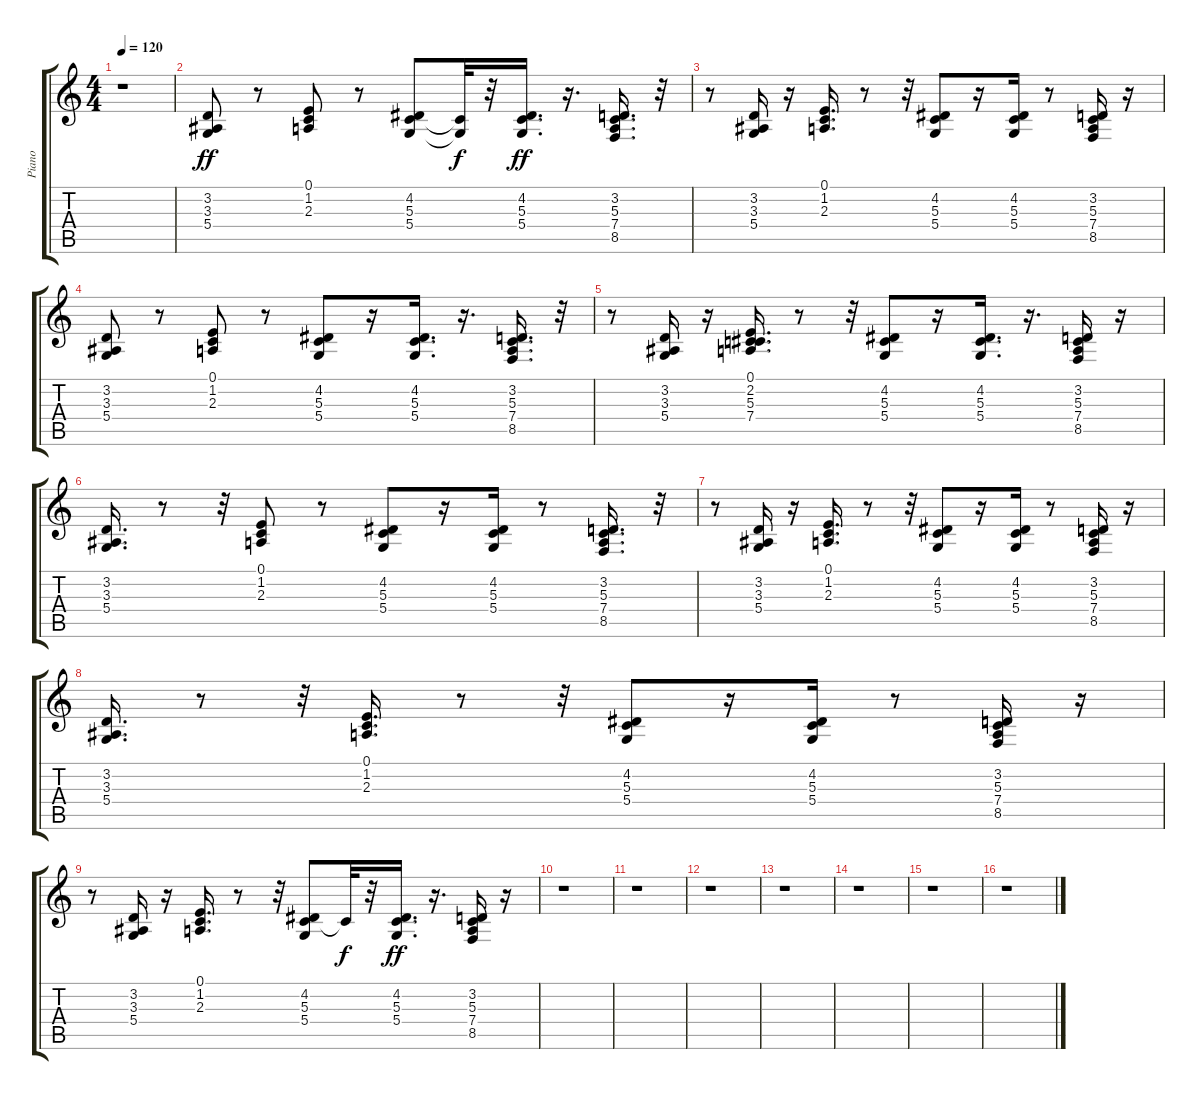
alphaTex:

\track ("Piano" "Piano") {instrument acousticgrandpiano}
\staff {score tabs}
\tuning (E4 B3 G3 D3 A2 E2) {hide}
\ts (4 4)
\tempo 120
\clef g2
\ks c
r.1{dy ff} |
(3.2 3.3 5.4).8 r.8 (0.1 1.2 2.3).8 r.8 (4.2 5.3 5.4).8 (5.3{t} 5.4{t}).32{dy f} r.32 (4.2 5.3 5.4).16{d dy ff} r.16{d} (3.2 5.3 7.4 8.5).16{d} r.32 |
r.8 (3.2 3.3 5.4).16 r.16 (0.1 1.2 2.3).16{d} r.8 r.32 (4.2 5.3 5.4).8 r.16 (4.2 5.3 5.4).16 r.8 (3.2 5.3 7.4 8.5).16 r.16 |
(3.2 3.3 5.4).8 r.8 (0.1 1.2 2.3).8 r.8 (4.2 5.3 5.4).8 r.16 (4.2 5.3 5.4).16{d} r.16{d} (3.2 5.3 7.4 8.5).16{d} r.32 |
r.8 (3.2 3.3 5.4).16 r.16 (0.1 2.2 5.3 7.4).16{d} r.8 r.32 (4.2 5.3 5.4).8 r.16 (4.2 5.3 5.4).16{d} r.16{d} (3.2 5.3 7.4 8.5).16 r.16 |
(3.2 3.3 5.4).16{d} r.8 r.32 (0.1 1.2 2.3).8 r.8 (4.2 5.3 5.4).8 r.16 (4.2 5.3 5.4).16 r.8 (3.2 5.3 7.4 8.5).16{d} r.32 |
r.8 (3.2 3.3 5.4).16 r.16 (0.1 1.2 2.3).16{d} r.8 r.32 (4.2 5.3 5.4).8 r.16 (4.2 5.3 5.4).16 r.8 (3.2 5.3 7.4 8.5).16 r.16 |
(3.2 3.3 5.4).16{d} r.8 r.32 (0.1 1.2 2.3).16{d} r.8 r.32 (4.2 5.3 5.4).8 r.16 (4.2 5.3 5.4).16 r.8 (3.2 5.3 7.4 8.5).16 r.16 |
r.8 (3.2 3.3 5.4).16 r.16 (0.1 1.2 2.3).16{d} r.8 r.32 (4.2 5.3 5.4).8 5.3{t}.32{dy f} r.32 (4.2 5.3 5.4).16{d dy ff} r.16{d} (3.2 5.3 7.4 8.5).16 r.16 |
r.1 |
r.1 |
r.1 |
r.1 |
r.1 |
r.1 |
r.1
